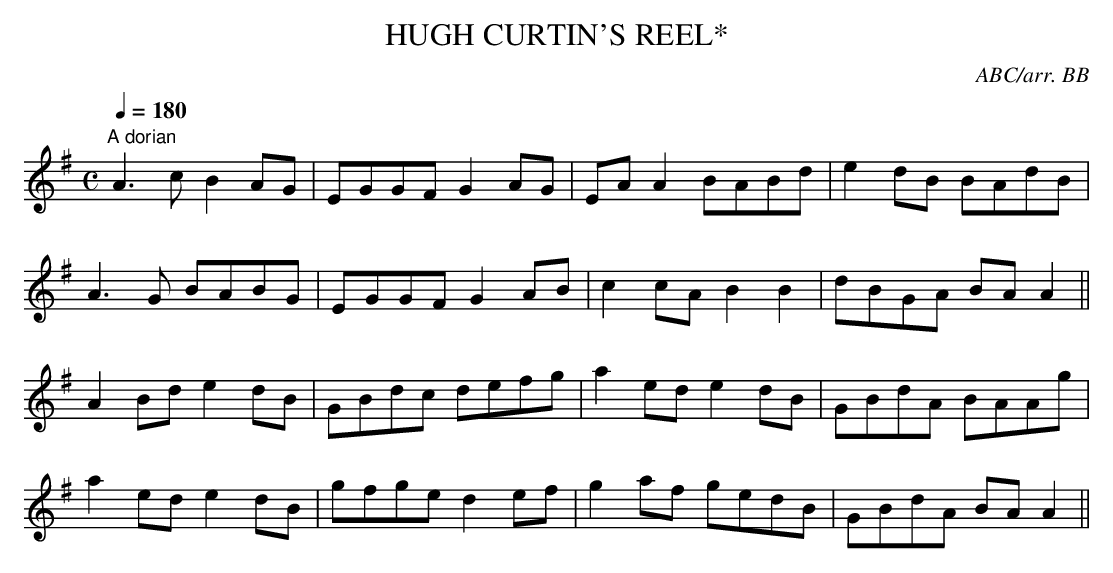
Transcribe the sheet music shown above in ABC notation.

X:1
T:HUGH CURTIN'S REEL*
C:ABC/arr. BB
M:C
L:1/8
Q:1/4=180
K:G
"A dorian"
A3c B2AG|EGGF G2AG|EAA2 BABd|e2dB BAdB|
A3G BABG|EGGF G2AB|c2cA B2B2|dBGA BAA2 ||
A2Bd e2dB|GBdc defg|a2ed e2dB|GBdA BAAg|
a2ed e2dB|gfge d2ef|g2af gedB|GBdA BAA2||
